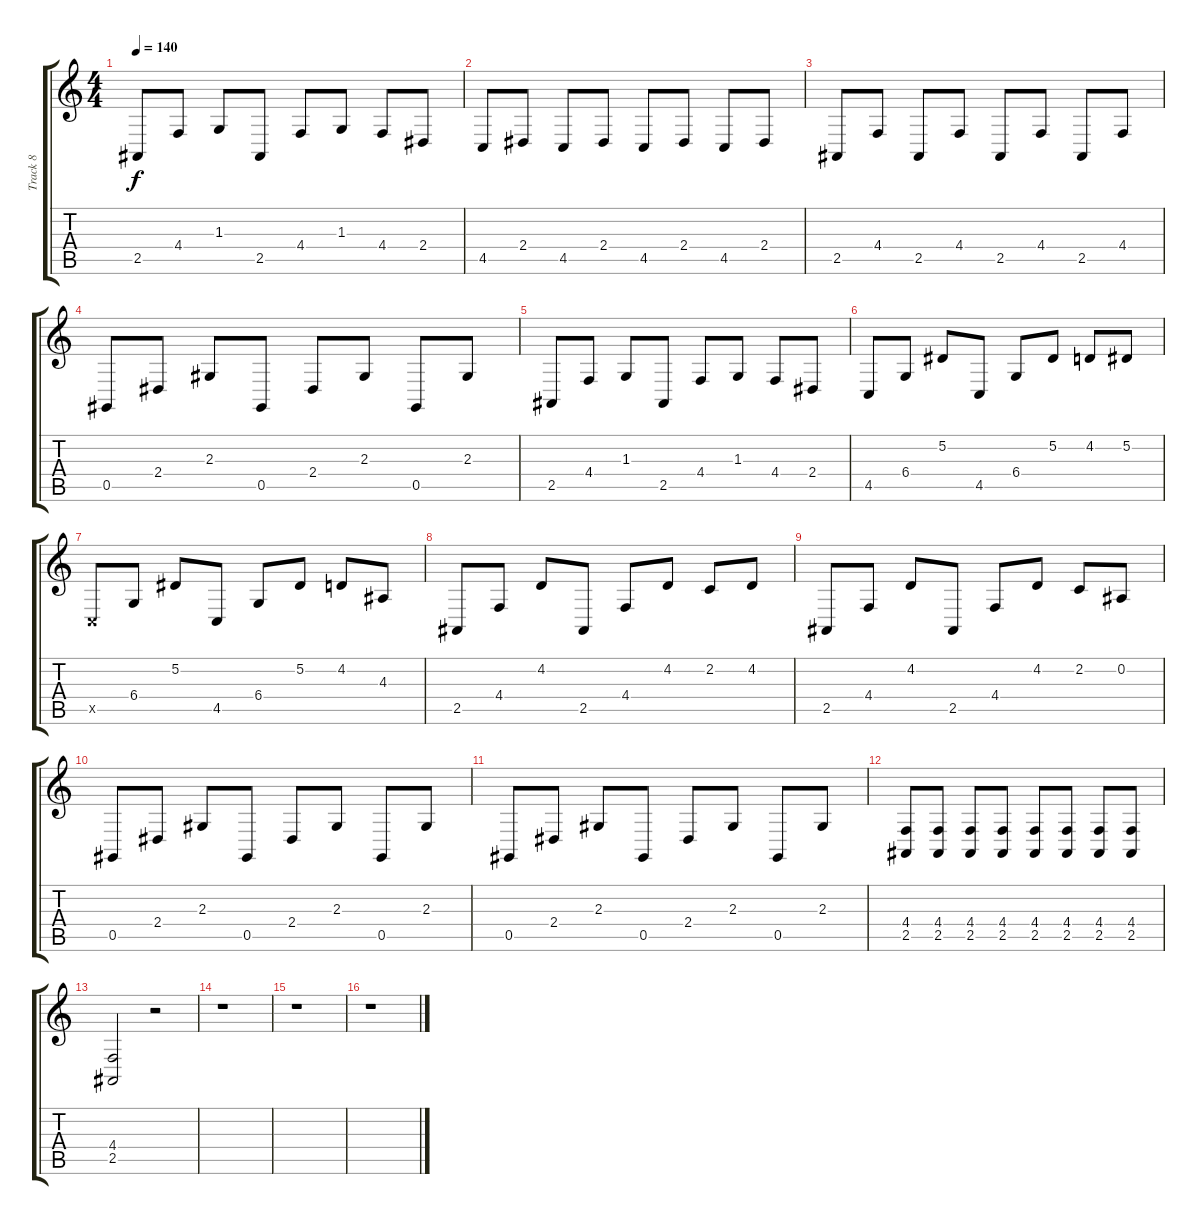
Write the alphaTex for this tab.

\track ("Track 8" "Track 8") {instrument acousticgrandpiano}
\staff {score tabs}
\tuning (Eb4 Bb3 Gb3 Db3 Ab2 E2) {hide}
\ts (4 4)
\tempo 140
\clef g2
\ks c
2.5.8{dy f} 4.4.8 1.3.8 2.5.8 4.4.8 1.3.8 4.4.8 2.4.8 |
4.5.8 2.4.8 4.5.8 2.4.8 4.5.8 2.4.8 4.5.8 2.4.8 |
2.5.8 4.4.8 2.5.8 4.4.8 2.5.8 4.4.8 2.5.8 4.4.8 |
0.5.8 2.4.8 2.3.8 0.5.8 2.4.8 2.3.8 0.5.8 2.3.8 |
2.5.8 4.4.8 1.3.8 2.5.8 4.4.8 1.3.8 4.4.8 2.4.8 |
4.5.8 6.4.8 5.2.8 4.5.8 6.4.8 5.2.8 4.2.8 5.2.8 |
4.5{x}.8 6.4.8 5.2.8 4.5.8 6.4.8 5.2.8 4.2.8 4.3.8 |
2.5.8 4.4.8 4.2.8 2.5.8 4.4.8 4.2.8 2.2.8 4.2.8 |
2.5.8 4.4.8 4.2.8 2.5.8 4.4.8 4.2.8 2.2.8 0.2.8 |
0.5.8 2.4.8 2.3.8 0.5.8 2.4.8 2.3.8 0.5.8 2.3.8 |
0.5.8 2.4.8 2.3.8 0.5.8 2.4.8 2.3.8 0.5.8 2.3.8 |
(4.4 2.5).8 (4.4 2.5).8 (4.4 2.5).8 (4.4 2.5).8 (4.4 2.5).8 (4.4 2.5).8 (4.4 2.5).8 (4.4 2.5).8 |
(4.4 2.5).2 r.2 |
r.1 |
r.1 |
r.1
